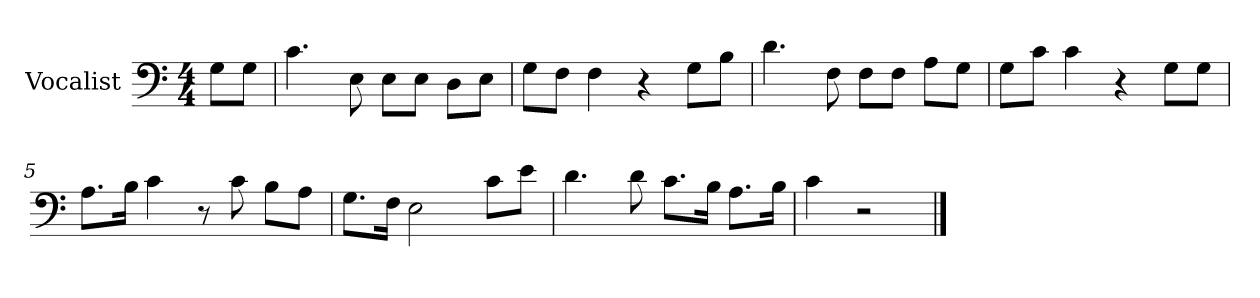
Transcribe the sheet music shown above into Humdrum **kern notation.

**kern
*part1
*staff1
*I"Vocalist
*k[]
*C:
*M4/4
=
8GL
8GJ
=1
4.c
8E
8EL
8EJ
8DL
8EJ
=2
8GL
8FJ
4F
4r
8GL
8BJ
=3
4.d
8F
8FL
8FJ
8AL
8GJ
=4
8GL
8cJ
4c
4r
8GL
8GJ
=5
8.AL
16BJk
4c
8r
8c
8BL
8AJ
=6
8.GL
16FJk
2E
8cL
8eJ
=7
4.d
8d
8.cL
16BJk
8.AL
16BJk
=8
4c
2r
==
*-
